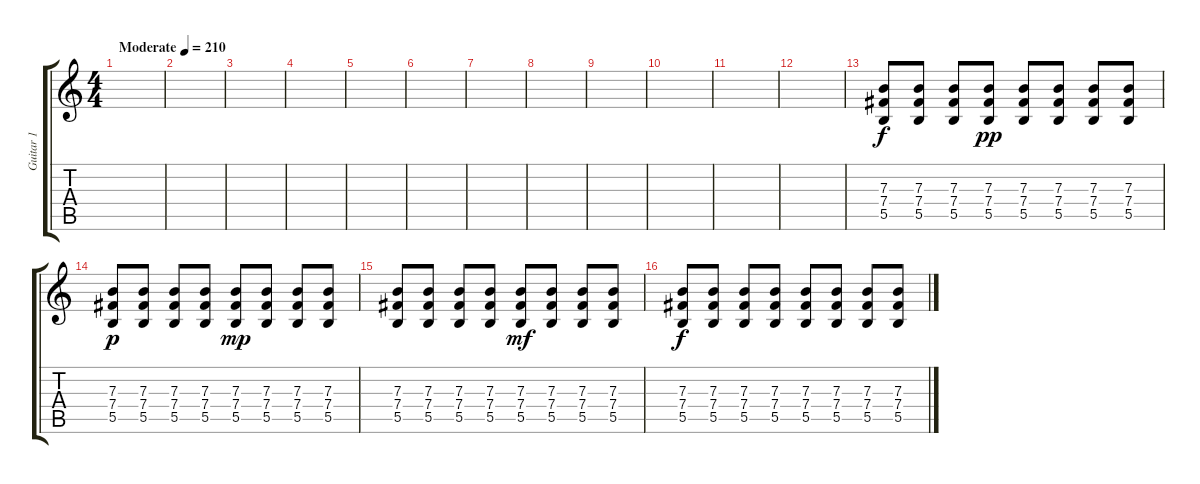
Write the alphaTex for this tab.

\track ("Guitar 1" "Guitar 1") {instrument distortionguitar}
\staff {score tabs}
\tuning (Db4 Ab3 E3 B2 Gb2 B1) {hide}
\ts (4 4)
\tempo (210 "Moderate")
\clef g2
\ks c
|
|
|
|
|
|
|
|
|
|
|
|
(7.3 7.4 5.5).8 (7.3 7.4 5.5).8 (7.3 7.4 5.5).8 (7.3 7.4 5.5).8{dy pp} (7.3 7.4 5.5).8 (7.3 7.4 5.5).8 (7.3 7.4 5.5).8 (7.3 7.4 5.5).8 |
(7.3 7.4 5.5).8{dy p} (7.3 7.4 5.5).8 (7.3 7.4 5.5).8 (7.3 7.4 5.5).8 (7.3 7.4 5.5).8{dy mp} (7.3 7.4 5.5).8 (7.3 7.4 5.5).8 (7.3 7.4 5.5).8 |
(7.3 7.4 5.5).8 (7.3 7.4 5.5).8 (7.3 7.4 5.5).8 (7.3 7.4 5.5).8 (7.3 7.4 5.5).8{dy mf} (7.3 7.4 5.5).8 (7.3 7.4 5.5).8 (7.3 7.4 5.5).8 |
(7.3 7.4 5.5).8{dy f} (7.3 7.4 5.5).8 (7.3 7.4 5.5).8 (7.3 7.4 5.5).8 (7.3 7.4 5.5).8 (7.3 7.4 5.5).8 (7.3 7.4 5.5).8 (7.3 7.4 5.5).8
